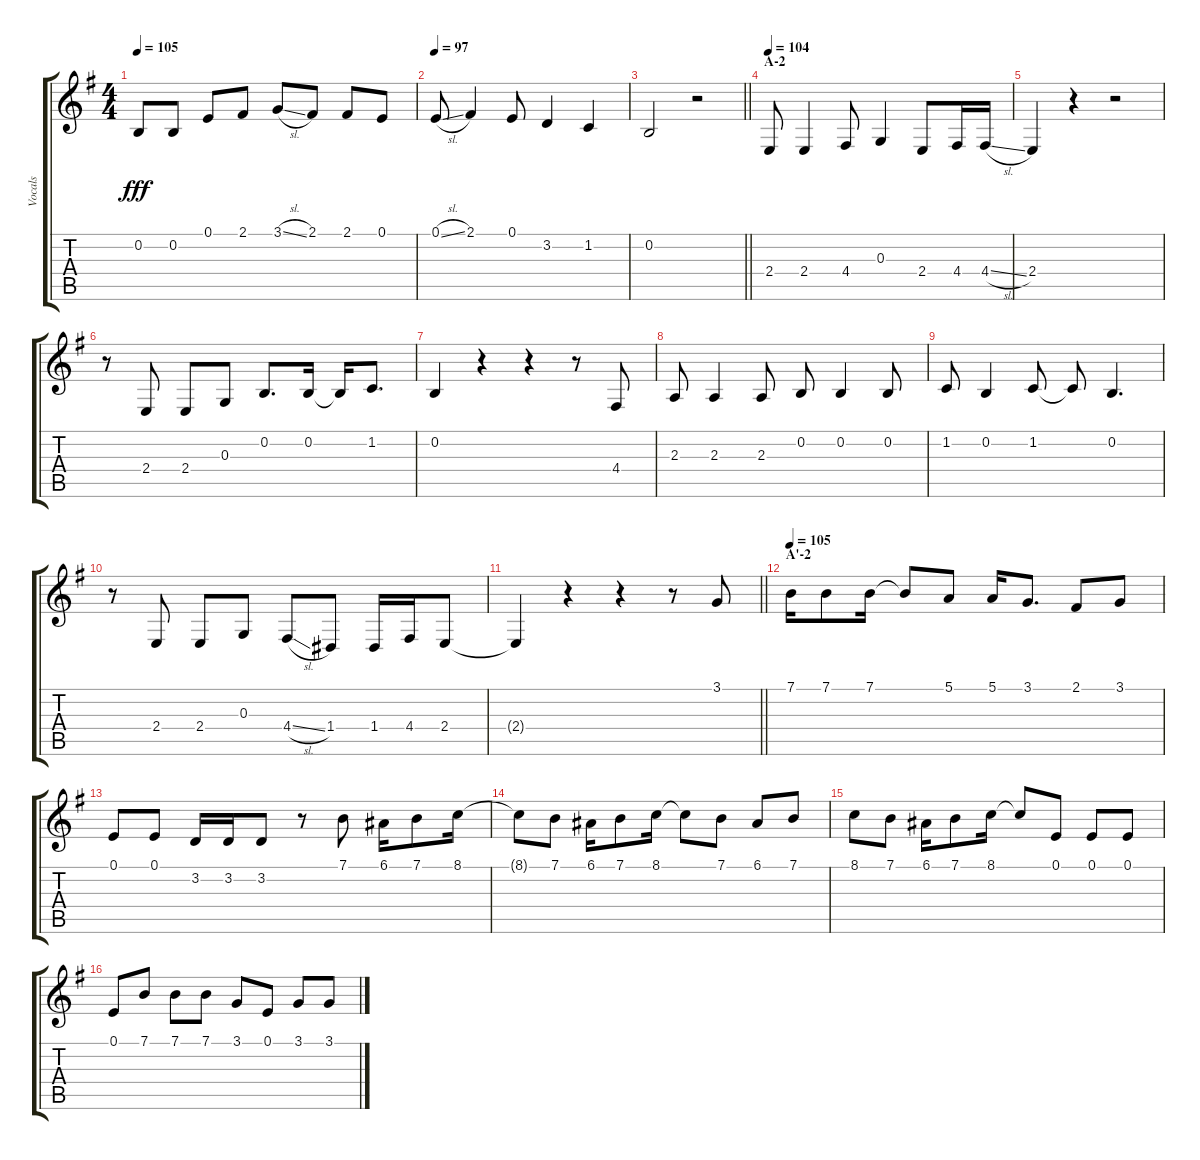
\track ("Vocals" "Vocals") {instrument voiceoohs}
\staff {score tabs}
\tuning (E4 B3 G3 D3 A2 E2) {hide}
\ts (4 4)
\tempo 105
\clef g2
\ks g
0.2.8{dy fff} 0.2.8 0.1.8 2.1.8 3.1{sl}.8 2.1.8 2.1.8 0.1.8 |
\tempo 97
0.1{sl}.8 2.1.4 0.1.8 3.2.4 1.2.4 |
\barLineRight lightlight
0.2.2 r.2 |
\section ("" "A-2")
\tempo 104
2.4.8 2.4.4 4.4.8 0.3.4 2.4.8 4.4.16 4.4{sl}.16 |
2.4.4 r.4 r.2 |
r.8 2.4.8 2.4.8 0.3.8 0.2.8{d} 0.2.16 0.2{t}.16 1.2.8{d} |
0.2.4 r.4 r.4 r.8 4.4.8 |
2.3.8 2.3.4 2.3.8 0.2.8 0.2.4 0.2.8 |
1.2.8 0.2.4 1.2.8 1.2{t}.8 0.2.4{d} |
r.8 2.4.8 2.4.8 0.3.8 4.4{sl}.8 1.4.8 1.4.16 4.4.16 2.4.8 |
\barLineRight lightlight
2.4{t}.4 r.4 r.4 r.8 3.1.8 |
\section ("" "A'-2")
\tempo 105
7.1.16 7.1.8 7.1.16 7.1{t}.8 5.1.8 5.1.16 3.1.8{d} 2.1.8 3.1.8 |
0.1.8 0.1.8 3.2.16 3.2.16 3.2.8 r.8 7.1.8 6.1.16 7.1.8 8.1.16 |
8.1{t}.8 7.1.8 6.1.16 7.1.8 8.1.16 8.1{t}.8 7.1.8 6.1.8 7.1.8 |
8.1.8 7.1.8 6.1.16 7.1.8 8.1.16 8.1{t}.8 0.1.8 0.1.8 0.1.8 |
0.1.8 7.1.8 7.1.8 7.1.8 3.1.8 0.1.8 3.1.8 3.1.8
